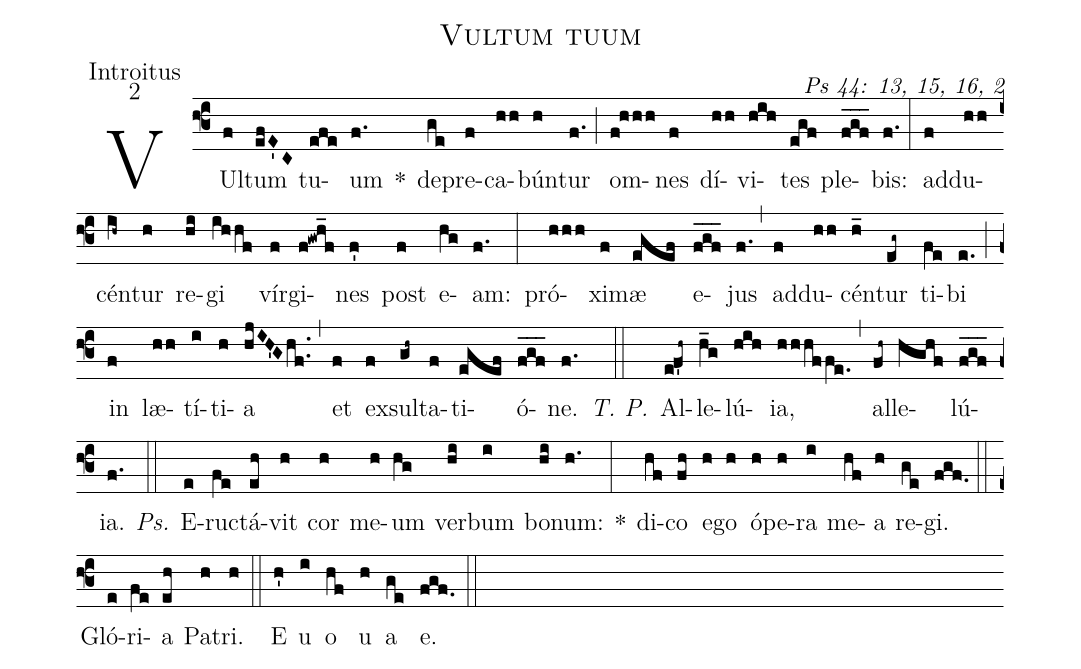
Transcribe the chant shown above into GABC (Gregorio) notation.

name: Vultum tuum;
office-part: Introitus;
mode: 2;
commentary: Ps 44: 13, 15, 16, 2;
%%
(f3) VUl(f)tum(efE'C) tu(efe)um(f.) *() de(ge)pre(f)ca(hh)bún(h)tur(f.) (;) om(f!hhh)nes(f) dí(hh)vi(hih)tes(egf) ple(f_g_f_)bis:(f.) (:)
ad(f)du(hh)cén(ih~)tur(h) re(hi)gi(ihhf) vír(f)gi(f!gwh_f)nes(f') post(f) e(hg)am:(f.) (:)
pró(hhh)xi(f)mæ(egef) e(f_g_f_)jus(f.) (,) ad(f)du(hh)cén(h_)tur(eg~) ti(fe)bi(e.) (;) in(f) læ(hh)tí(i)ti(h)a(hjIH'Ghf..) (,) et(f) ex(f)sul(gh~)ta(f)ti(egef)ó(f_g_f_)ne.(f.) <i>T. P.</i>(::)
Al(e!f'h~)le(h_g)lú(hih)ia,(hhhffe.) (,) al(fh~)le(hghf)lú(f_g_f_)ia.(f.) (::)
<i>Ps.</i> E(e)ruc(fe)tá(eh)vit(h) cor(h) me(h)um(hg) ver(hi)bum(i) bo(hi)num:(h.) *(:)
di(hf)co(fh) e(h)go(h) ó(h)pe(h)ra(i) me(hf)a(h) re(ge)gi.(fgf.) (::)
Gló(e)ri(fe)a(eh) Pa(h)tri.(h) (::)
E(h') u(i) o(hf) u(h) a(ge) e.(fgf.) (::)
